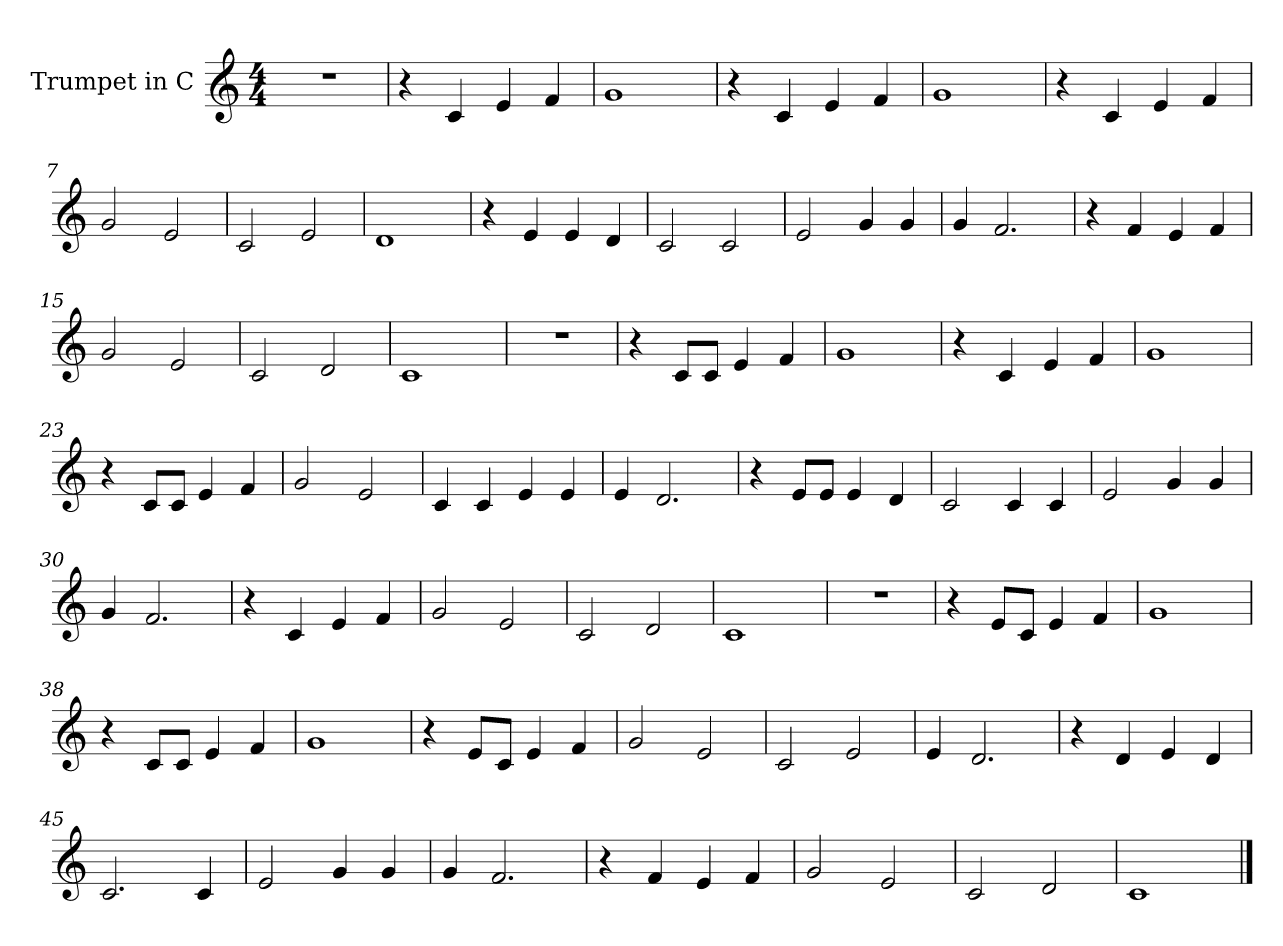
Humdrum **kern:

**kern	**dynam
*part1	*part1
*staff1	*staff1
*I"Trumpet in C	*
*I'Tpt. in C	*
*clefG2	*
*M4/4	*
=1	=1
1r	♩ = 120
=2	=2
4r	.
4c	.
4e	.
4f	.
=3	=3
1g	.
=4	=4
4r	.
4c	.
4e	.
4f	.
=5	=5
1g	.
=6	=6
4r	.
4c	.
4e	.
4f	.
=7	=7
2g	.
2e	.
=8	=8
2c	.
2e	.
=9	=9
1d	.
!!LO:LB:g=z
=10	=10
4r	.
4e	.
4e	.
4d	.
=11	=11
2c	.
2c	.
=12	=12
2e	.
4g	.
4g	.
=13	=13
4g	.
2.f	.
=14	=14
4r	.
4f	.
4e	.
4f	.
=15	=15
2g	.
2e	.
=16	=16
2c	.
2d	.
=17	=17
1c	.
=18	=18
1r	.
!!LO:LB:g=z
=19	=19
4r	.
8cL	.
8cJ	.
4e	.
4f	.
=20	=20
1g	.
=21	=21
4r	.
4c	.
4e	.
4f	.
=22	=22
1g	.
=23	=23
4r	.
8cL	.
8cJ	.
4e	.
4f	.
=24	=24
2g	.
2e	.
=25	=25
4c	.
4c	.
4e	.
4e	.
=26	=26
4e	.
2.d	.
!!LO:LB:g=z
=27	=27
4r	.
8eL	.
8eJ	.
4e	.
4d	.
=28	=28
2c	.
4c	.
4c	.
=29	=29
2e	.
4g	.
4g	.
=30	=30
4g	.
2.f	.
=31	=31
4r	.
4c	.
4e	.
4f	.
=32	=32
2g	.
2e	.
=33	=33
2c	.
2d	.
=34	=34
1c	.
!!LO:LB:g=z
=35	=35
1r	.
=36	=36
4r	.
8eL	.
8cJ	.
4e	.
4f	.
=37	=37
1g	.
=38	=38
4r	.
8cL	.
8cJ	.
4e	.
4f	.
=39	=39
1g	.
=40	=40
4r	.
8eL	.
8cJ	.
4e	.
4f	.
=41	=41
2g	.
2e	.
=42	=42
2c	.
2e	.
!!LO:LB:g=z
=43	=43
4e	.
2.d	.
=44	=44
4r	.
4d	.
4e	.
4d	.
=45	=45
2.c	.
4c	.
=46	=46
2e	.
4g	.
4g	.
=47	=47
4g	.
2.f	.
=48	=48
4r	.
4f	.
4e	.
4f	.
=49	=49
2g	.
2e	.
=50	=50
2c	.
2d	.
=51	=51
1c	.
==	==
*-	*-
